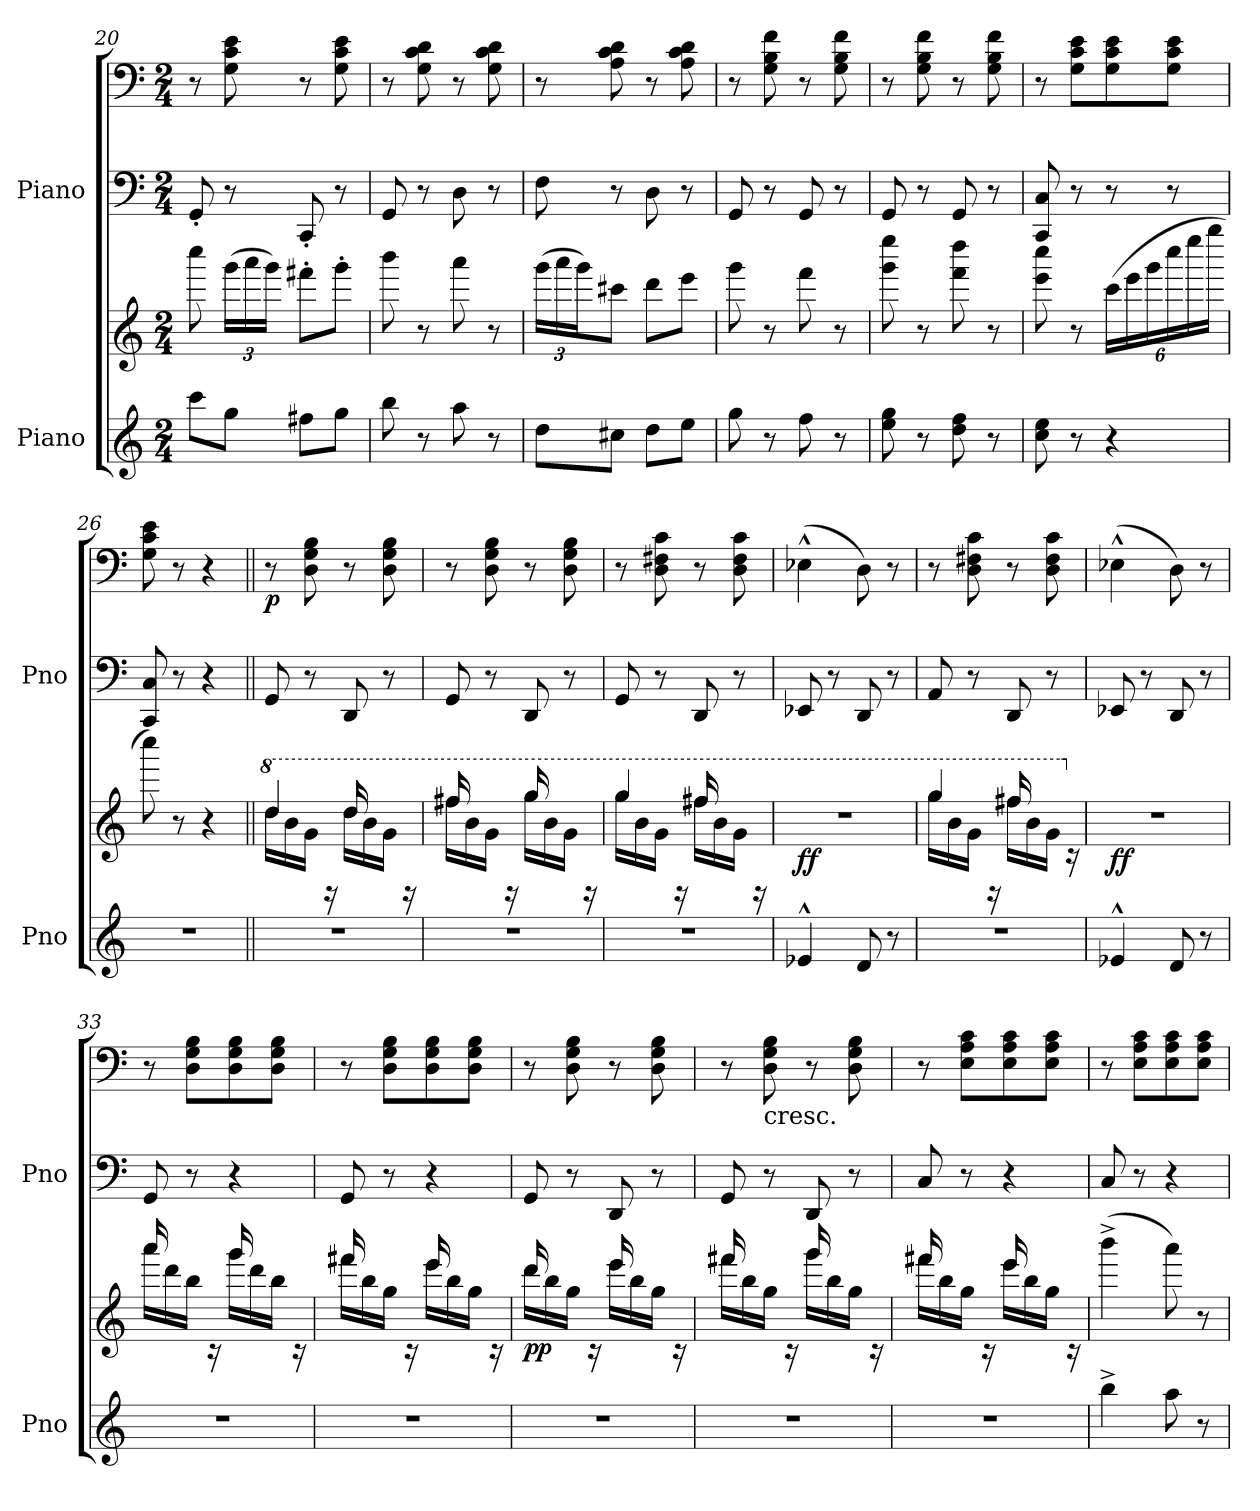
**kern	**kern	**dynam	**kern	**kern	**dynam
*part2	*part2	*part2	*part1	*part1	*part1
*staff4	*staff3	*staff3/4	*staff2	*staff1	*staff1/2
*I"Piano	*	*	*I"Piano	*	*
*I'Pno	*	*	*I'Pno	*	*
*clefG2	*clefG2	*	*clefF4	*clefF4	*
*k[]	*k[]	*	*k[]	*k[]	*
*M2/4	*M2/4	*	*M2/4	*M2/4	*
=20	=20	=20	=20	=20	=20
8ccc\L	8cccc\	.	8GG'/	8r	.
*	*Xbrackettup	*	*	*	*
8gg\J	(>24ggg\LL	.	8r	8G\ 8c\ 8e\	.
.	24aaa\	.	.	.	.
.	24ggg\JJ)	.	.	.	.
8ff#X\L	8fff#X'\L	.	8CC'/	8r	.
8gg\J	8ggg'\J	.	8r	8G\ 8c\ 8e\	.
=21	=21	=21	=21	=21	=21
8bb\	8bbb\	.	8GG/	8r	.
8r	8r	.	8r	8G\ 8c\ 8d\	.
8aa\	8aaa\	.	8D\	8r	.
8r	8r	.	8r	8G\ 8c\ 8d\	.
!!LO:PB:g=z
=22	=22	=22	=22	=22	=22
8dd\L	(>24ggg\LL	.	8F\	8r	.
.	24aaa\	.	.	.	.
.	24ggg\J)	.	.	.	.
8cc#X\J	8ccc#X\J	.	8r	8A\ 8c\ 8d\	.
8dd\L	8ddd\L	.	8D\	8r	.
8ee\J	8eee\J	.	8r	8A\ 8c\ 8d\	.
=23	=23	=23	=23	=23	=23
8gg\	8ggg\	.	8GG/	8r	.
8r	8r	.	8r	8G\ 8B\ 8f\	.
8ff\	8fff\	.	8GG/	8r	.
8r	8r	.	8r	8G\ 8B\ 8f\	.
=24	=24	=24	=24	=24	=24
8ee\ 8gg\	8ggg\ 8eeee\	.	8GG/	8r	.
8r	8r	.	8r	8G\ 8B\ 8f\	.
8dd\ 8ff\	8fff\ 8dddd\	.	8GG/	8r	.
8r	8r	.	8r	8G\ 8B\ 8f\	.
=25	=25	=25	=25	=25	=25
8cc\ 8ee\	8eee\ 8cccc\	.	8CC/ 8C/	8r	.
8r	8r	.	8r	8G\ 8c\ 8e\L	.
4r	(>24ccc\LL	.	8r	8G\ 8c\ 8e\	.
.	24eee\	.	.	.	.
.	24ggg\	.	.	.	.
.	24cccc\	.	8r	8G\ 8c\ 8e\J	.
.	24eeee\	.	.	.	.
.	24gggg\JJ	.	.	.	.
=26	=26	=26	=26	=26	=26
2r	8cccc\)	.	8CC/ 8C/	8G\ 8c\ 8e\	.
.	8r	.	8r	8r	.
.	4r	.	4r	4r	.
=27||	=27||	=27||	=27||	=27||	=27||
*	*8va	*	*	*	*
*	*^	*	*	*	*
!	!	!	!	!	!	!LO:DY:b
2r	16ddd\LL	4ddd/	.	8GG/	8r	p
.	16bb\	.	.	.	.	.
.	16gg\JJ	.	.	8r	8D\ 8G\ 8B\	.
.	16rc	.	.	.	.	.
.	16ddd\LL	16ddd/	.	8DD/	8r	.
.	16bb\	8.ryy	.	.	.	.
.	16gg\JJ	.	.	8r	8D\ 8G\ 8B\	.
.	16rc	.	.	.	.	.
=28	=28	=28	=28	=28	=28	=28
2r	16fff#X\LL	16fff#/	.	8GG/	8r	.
.	16bb\	8.ryy	.	.	.	.
.	16gg\JJ	.	.	8r	8D\ 8G\ 8B\	.
.	16rc	.	.	.	.	.
.	16ggg\LL	16ggg/	.	8DD/	8r	.
.	16bb\	8.ryy	.	.	.	.
.	16gg\JJ	.	.	8r	8D\ 8G\ 8B\	.
.	16rc	.	.	.	.	.
=29	=29	=29	=29	=29	=29	=29
2r	16ggg\LL	4ggg/	.	8GG/	8r	.
.	16bb\	.	.	.	.	.
.	16gg\JJ	.	.	8r	8D\ 8F#X\ 8c\	.
.	16rc	.	.	.	.	.
.	16fff#X\LL	16fff#/	.	8DD/	8r	.
.	16bb\	8.ryy	.	.	.	.
.	16gg\JJ	.	.	8r	8D\ 8F#\ 8c\	.
.	16rc	.	.	.	.	.
*	*v	*v	*	*	*	*
!!LO:LB:g=z
=30	=30	=30	=30	=30	=30
!	!	!LO:DY:b	!	!	!
!	!	!LO:DY:n=1:b	!	!	!
4e-X^^/	2r	f f	8EE-X/	(>4E-X^^\	.
.	.	.	8r	.	.
8d/	.	.	8DD/	8D\)	.
8r	.	.	8r	8r	.
=31	=31	=31	=31	=31	=31
*	*^	*	*	*	*
2r	16ggg\LL	4ggg/	.	8AA/	8r	.
.	16bb\	.	.	.	.	.
.	16gg\JJ	.	.	8r	8D\ 8F#X\ 8c\	.
.	16rc	.	.	.	.	.
.	16fff#X\LL	16fff#/	.	8DD/	8r	.
.	16bb\	8.ryy	.	.	.	.
.	16gg\JJ	.	.	8r	8D\ 8F#\ 8c\	.
*	*X8va	*	*	*	*	*
.	16rc	.	.	.	.	.
*	*v	*v	*	*	*	*
=32	=32	=32	=32	=32	=32
!	!	!LO:DY:b	!	!	!
!	!	!LO:DY:n=1:b	!	!	!
4e-X^^/	2r	f f	8EE-X/	(>4E-X^^\	.
.	.	.	8r	.	.
8d/	.	.	8DD/	8D\)	.
8r	.	.	8r	8r	.
=33	=33	=33	=33	=33	=33
*	*^	*	*	*	*
2r	16aaa\LL	16aaa/	.	8GG/	8r	.
.	16ddd\	8.ryy	.	.	.	.
.	16bb\JJ	.	.	8r	8D\ 8G\ 8B\L	.
.	16rc	.	.	.	.	.
.	16ggg\LL	16ggg/	.	4r	8D\ 8G\ 8B\	.
.	16ddd\	8.ryy	.	.	.	.
.	16bb\JJ	.	.	.	8D\ 8G\ 8B\J	.
.	16rc	.	.	.	.	.
=34	=34	=34	=34	=34	=34	=34
2r	16fff#X\LL	16fff#/	.	8GG/	8r	.
.	16bb\	8.ryy	.	.	.	.
.	16gg\JJ	.	.	8r	8D\ 8G\ 8B\L	.
.	16rc	.	.	.	.	.
.	16eee\LL	16eee/	.	4r	8D\ 8G\ 8B\	.
.	16bb\	8.ryy	.	.	.	.
.	16gg\JJ	.	.	.	8D\ 8G\ 8B\J	.
.	16rc	.	.	.	.	.
=35	=35	=35	=35	=35	=35	=35
!	!	!	!LO:DY:b	!	!	!
!	!	!	!LO:DY:n=1:b	!	!	!
2r	16ddd\LL	16ddd/	p p	8GG/	8r	.
.	16bb\	8.ryy	.	.	.	.
.	16gg\JJ	.	.	8r	8D\ 8G\ 8B\	.
.	16rc	.	.	.	.	.
.	16eee\LL	16eee/	.	8DD/	8r	.
.	16bb\	8.ryy	.	.	.	.
.	16gg\JJ	.	.	8r	8D\ 8G\ 8B\	.
.	16rc	.	.	.	.	.
=36	=36	=36	=36	=36	=36	=36
2r	16fff#X\LL	16fff#/	.	8GG/	8r	.
.	16bb\	8.ryy	.	.	.	.
!	!	!	!	!	!LO:TX:b:t=cresc.	!
.	16gg\JJ	.	.	8r	8D\ 8G\ 8B\	.
.	16rc	.	.	.	.	.
.	16ggg\LL	16ggg/	.	8DD/	8r	.
.	16bb\	8.ryy	.	.	.	.
.	16gg\JJ	.	.	8r	8D\ 8G\ 8B\	.
.	16rc	.	.	.	.	.
!!LO:LB:g=z
=37	=37	=37	=37	=37	=37	=37
2r	16fff#X\LL	16fff#/	.	8C/	8r	.
.	16bb\	8.ryy	.	.	.	.
.	16gg\JJ	.	.	8r	8E\ 8A\ 8c\L	.
.	16rc	.	.	.	.	.
.	16eee\LL	16eee/	.	4r	8E\ 8A\ 8c\	.
.	16bb\	8.ryy	.	.	.	.
.	16gg\JJ	.	.	.	8E\ 8A\ 8c\J	.
.	16rc	.	.	.	.	.
*	*v	*v	*	*	*	*
=38	=38	=38	=38	=38	=38
4bb^\	(>4bbb^\	.	8C/	8r	.
.	.	.	8r	8E\ 8A\ 8c\L	.
8aa\	8aaa\)	.	4r	8E\ 8A\ 8c\	.
8r	8r	.	.	8E\ 8A\ 8c\J	.
=	=	=	=	=	=
*-	*-	*-	*-	*-	*-
